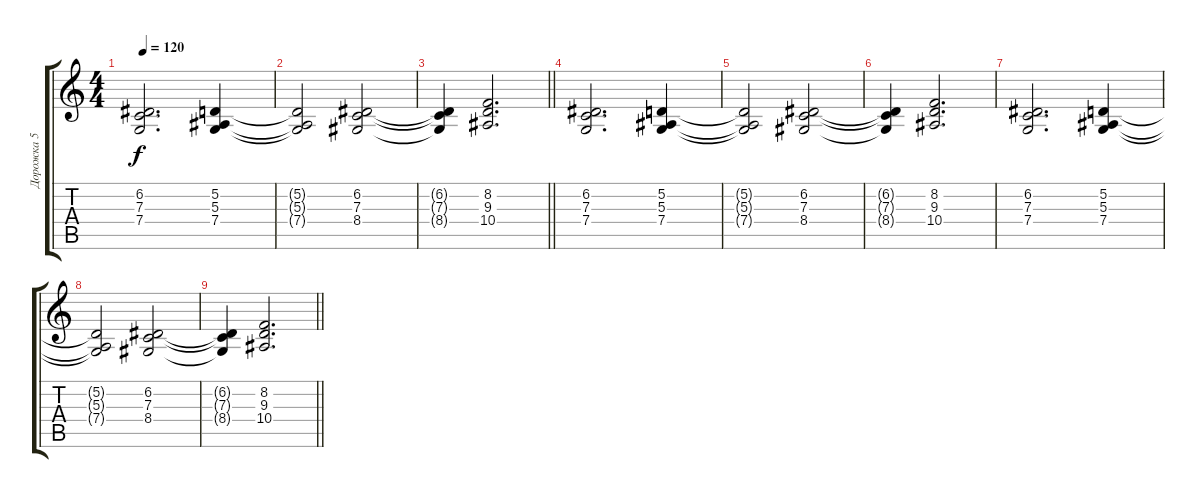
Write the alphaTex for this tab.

\track ("Дорожка 5" "Дорожка 5") {instrument lead2sawtooth}
\staff {score tabs}
\tuning (D4 A3 F3 C3 G2 C2) {hide}
\ts (4 4)
\tempo 120
\clef g2
\ks c
(6.2 7.3 7.4).2{d dy f} (5.2 5.3 7.4).4 |
(5.2{t} 5.3{t} 7.4{t}).2 (6.2 7.3 8.4).2 |
\barLineRight lightlight
(6.2{t} 7.3{t} 8.4{t}).4 (8.2 9.3 10.4).2{d} |
(6.2 7.3 7.4).2{d} (5.2 5.3 7.4).4 |
(5.2{t} 5.3{t} 7.4{t}).2 (6.2 7.3 8.4).2 |
(6.2{t} 7.3{t} 8.4{t}).4 (8.2 9.3 10.4).2{d} |
(6.2 7.3 7.4).2{d} (5.2 5.3 7.4).4 |
(5.2{t} 5.3{t} 7.4{t}).2 (6.2 7.3 8.4).2 |
\barLineRight lightlight
(6.2{t} 7.3{t} 8.4{t}).4 (8.2 9.3 10.4).2{d}
